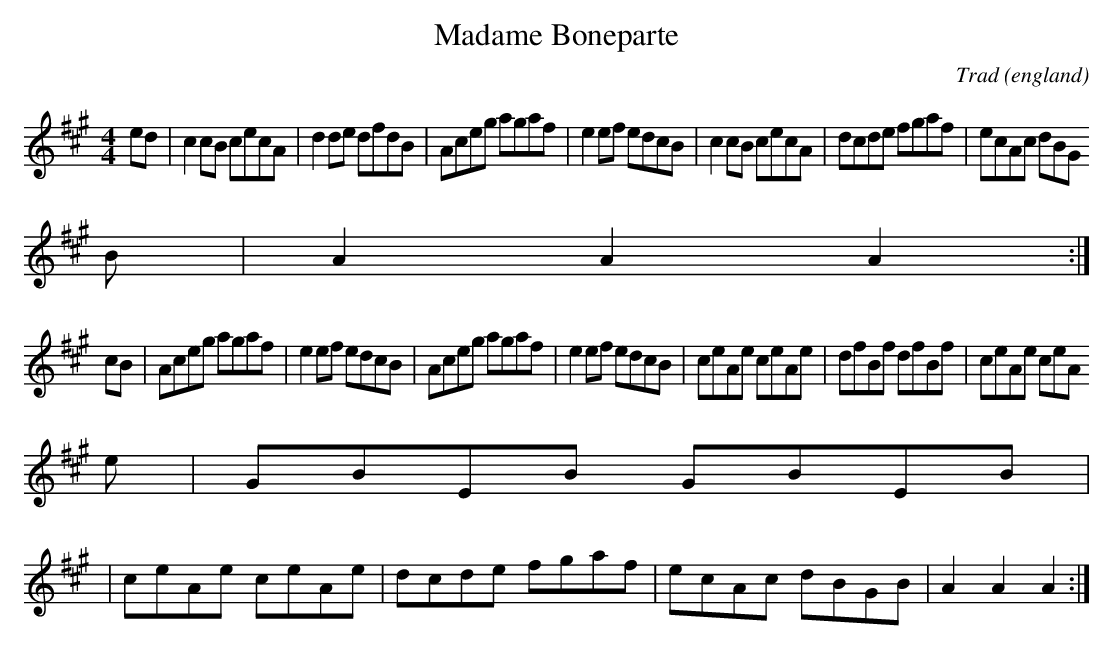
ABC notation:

X:1
T:Madame Boneparte
O:england
M:4/4
L:1/8
C:Trad
K:A
ed |c2cB cecA|d2de dfdB|Aceg agaf|e2ef edcB|c2cB cecA|dcde fgaf|ecAc dBG
B|A2 A2 A2 :|
cB |Aceg agaf|e2ef edcB|Aceg agaf|e2ef edcB|ceAe ceAe|dfBf dfBf|ceAe ceA
e|GBEB GBEB|
|ceAe ceAe|dcde fgaf|ecAc dBGB|A2 A2 A2 :|
